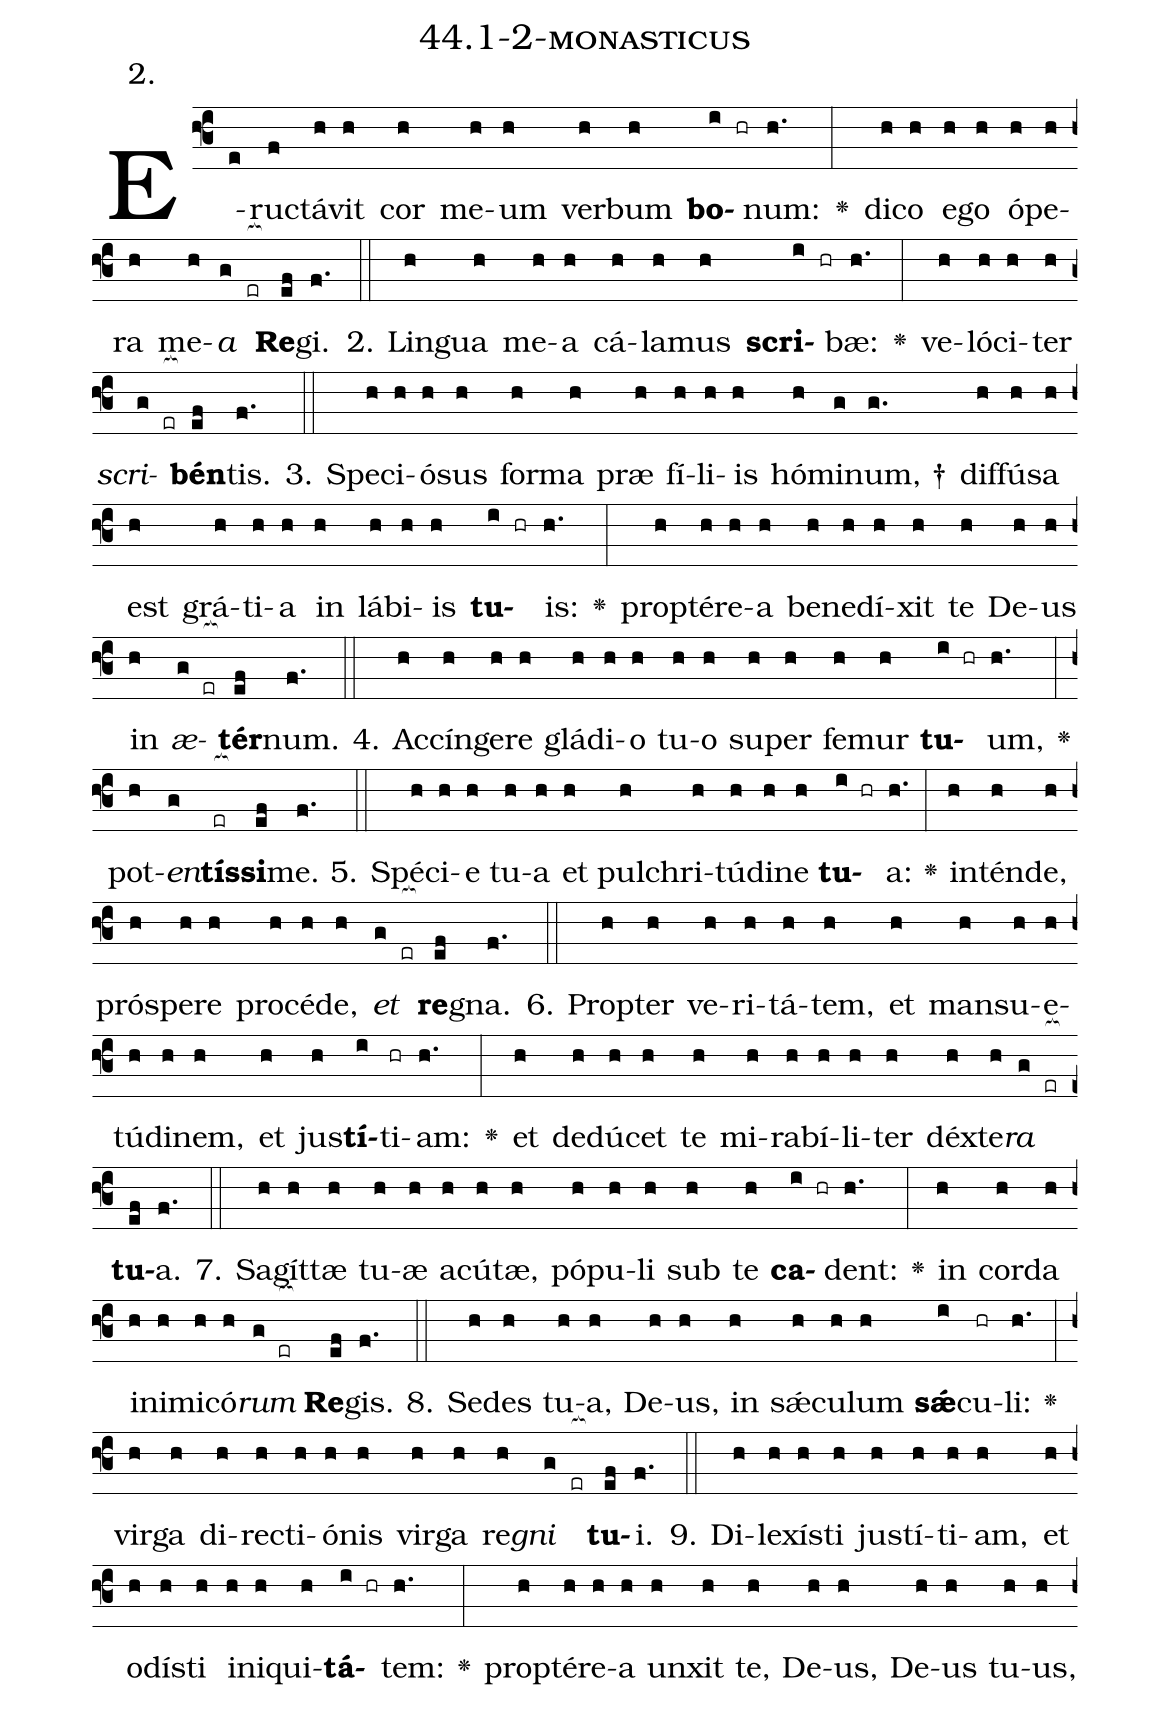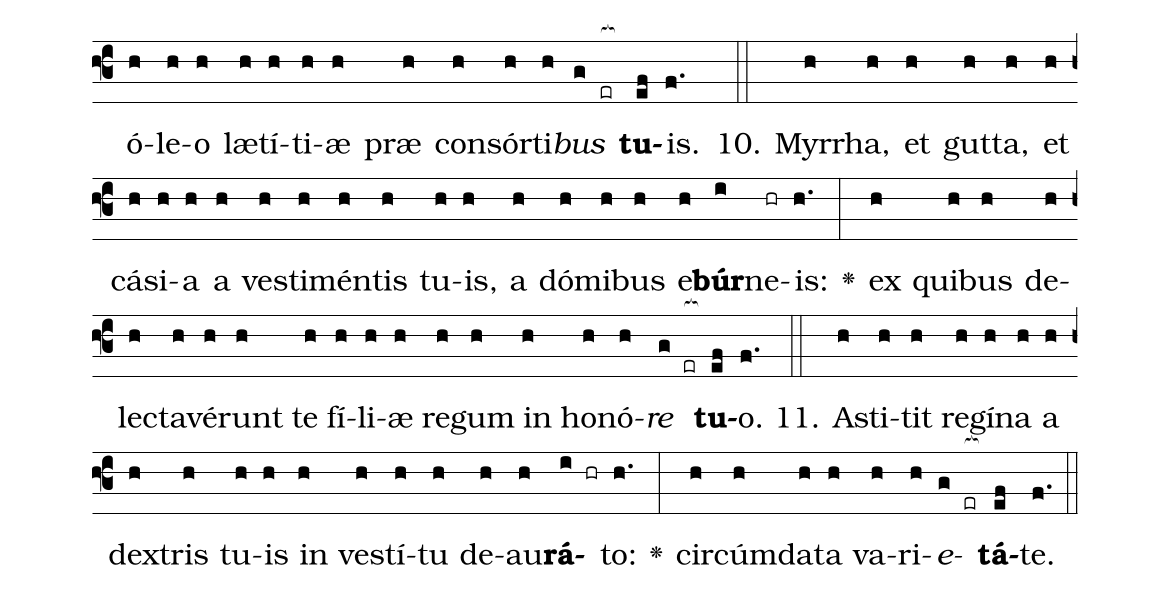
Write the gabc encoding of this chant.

name: 44.1-2-monasticus;
annotation: 2.;
%%
(f3)E(e)ruc(f)tá(h)vit(h) cor(h) me(h)um(h) ver(h)bum(h) <b>bo</b>(i hr)num:(h.) <v>\greheightstar</v>(:) di(h)co(h) e(h)go(h) ó(h)pe(h)ra(h) me(h)<i>a</i>(g er[ocb:1{]) <b>Re</b>(ef[ocb:0}])gi.(f.) (::)
2. Lin(h)gua(h) me(h)a(h) cá(h)la(h)mus(h) <b>scri</b>(i hr)bæ:(h.) <v>\greheightstar</v>(:) ve(h)ló(h)ci(h)ter(h) <i>scri</i>(g er[ocb:1{])<b>bén</b>(ef[ocb:0}])tis.(f.) (::)
3. Spe(h)ci(h)ó(h)sus(h) for(h)ma(h) præ(h) fí(h)li(h)is(h) hó(h)mi(g)num, †(g.) dif(h)fú(h)sa(h) est(h) grá(h)ti(h)a(h) in(h) lá(h)bi(h)is(h) <b>tu</b>(i hr)is:(h.) <v>\greheightstar</v>(:) prop(h)tér(h)e(h)a(h) be(h)ne(h)dí(h)xit(h) te(h) De(h)us(h) in(h) <i>æ</i>(g er[ocb:1{])<b>tér</b>(ef[ocb:0}])num.(f.) (::)
4. Ac(h)cín(h)ge(h)re(h) glá(h)di(h)o(h) tu(h)o(h) su(h)per(h) fe(h)mur(h) <b>tu</b>(i hr)um,(h.) <v>\greheightstar</v>(:) pot(h)<i>en</i>(g)<b>tís</b>(er[ocb:1{])<b>si</b>(ef[ocb:0}])me.(f.) (::)
5. Spé(h)ci(h)e(h) tu(h)a(h) et(h) pul(h)chri(h)tú(h)di(h)ne(h) <b>tu</b>(i hr)a:(h.) <v>\greheightstar</v>(:) in(h)tén(h)de,(h) pró(h)spe(h)re(h) pro(h)cé(h)de,(h) <i>et</i>(g er[ocb:1{]) <b>re</b>(ef[ocb:0}])gna.(f.) (::)
6. Prop(h)ter(h) ve(h)ri(h)tá(h)tem,(h) et(h) man(h)su(h)e(h)tú(h)di(h)nem,(h) et(h) jus(h)<b>tí</b>(i)ti(hr)am:(h.) <v>\greheightstar</v>(:) et(h) de(h)dú(h)cet(h) te(h) mi(h)ra(h)bí(h)li(h)ter(h) déx(h)te(h)<i>ra</i>(g er[ocb:1{]) <b>tu</b>(ef[ocb:0}])a.(f.) (::)
7. Sa(h)gít(h)tæ(h) tu(h)æ(h) a(h)cú(h)tæ,(h) pó(h)pu(h)li(h) sub(h) te(h) <b>ca</b>(i hr)dent:(h.) <v>\greheightstar</v>(:) in(h) cor(h)da(h) in(h)i(h)mi(h)có(h)<i>rum</i>(g er[ocb:1{]) <b>Re</b>(ef[ocb:0}])gis.(f.) (::)
8. Se(h)des(h) tu(h)a,(h) De(h)us,(h) in(h) sǽ(h)cu(h)lum(h) <b>sǽ</b>(i)cu(hr)li:(h.) <v>\greheightstar</v>(:) vir(h)ga(h) di(h)rec(h)ti(h)ó(h)nis(h) vir(h)ga(h) re(h)<i>gni</i>(g er[ocb:1{]) <b>tu</b>(ef[ocb:0}])i.(f.) (::)
9. Di(h)le(h)xís(h)ti(h) jus(h)tí(h)ti(h)am,(h) et(h) o(h)dís(h)ti(h) in(h)i(h)qui(h)<b>tá</b>(i hr)tem:(h.) <v>\greheightstar</v>(:) prop(h)tér(h)e(h)a(h) un(h)xit(h) te,(h) De(h)us,(h) De(h)us(h) tu(h)us,(h) ó(h)le(h)o(h) læ(h)tí(h)ti(h)æ(h) præ(h) con(h)sór(h)ti(h)<i>bus</i>(g er[ocb:1{]) <b>tu</b>(ef[ocb:0}])is.(f.) (::)
10. Myr(h)rha,(h) et(h) gut(h)ta,(h) et(h) cá(h)si(h)a(h) a(h) ves(h)ti(h)mén(h)tis(h) tu(h)is,(h) a(h) dó(h)mi(h)bus(h) e(h)<b>búr</b>(i)ne(hr)is:(h.) <v>\greheightstar</v>(:) ex(h) qui(h)bus(h) de(h)lec(h)ta(h)vé(h)runt(h) te(h) fí(h)li(h)æ(h) re(h)gum(h) in(h) ho(h)nó(h)<i>re</i>(g er[ocb:1{]) <b>tu</b>(ef[ocb:0}])o.(f.) (::)
11. A(h)sti(h)tit(h) re(h)gí(h)na(h) a(h) dex(h)tris(h) tu(h)is(h) in(h) ves(h)tí(h)tu(h) de(h)au(h)<b>rá</b>(i hr)to:(h.) <v>\greheightstar</v>(:) cir(h)cúm(h)da(h)ta(h) va(h)ri(h)<i>e</i>(g er[ocb:1{])<b>tá</b>(ef[ocb:0}])te.(f.) (::)
